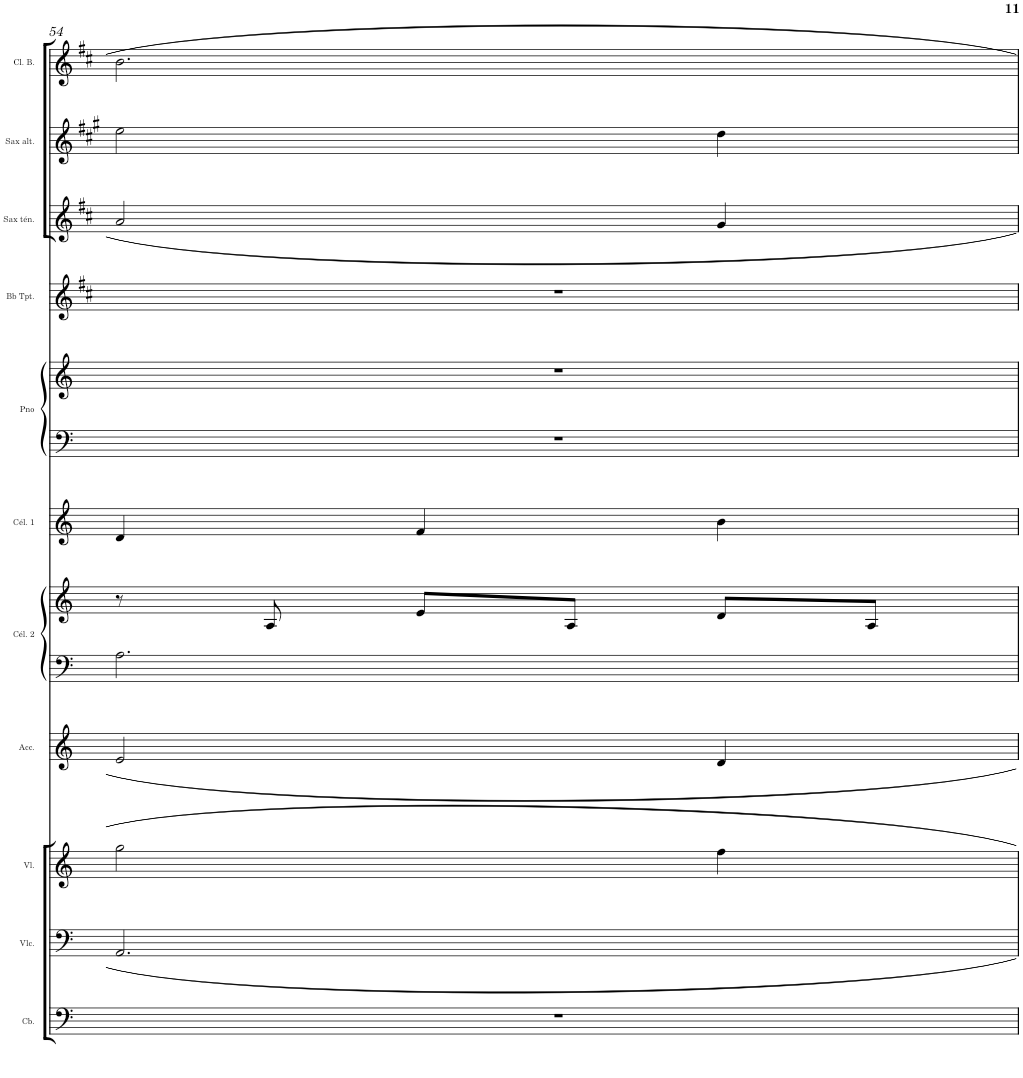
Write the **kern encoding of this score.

**kern	**kern	**kern	**kern	**kern	**kern	**kern	**kern	**kern	**kern	**kern	**kern	**kern
*part11	*part10	*part9	*part8	*part7	*part7	*part6	*part5	*part5	*part4	*part3	*part2	*part1
*staff13	*staff12	*staff11	*staff10	*staff9	*staff8	*staff7	*staff6	*staff5	*staff4	*staff3	*staff2	*staff1
*I"Contrebasse	*I"Violoncelle	*I"Violon	*I"Accordéon	*I"Célesta 2	*	*I"Célesta 1	*I"Piano	*	*I"Trumpet in Bb	*I"Saxo Ténor	*I"Saxo Alto	*I"Clarinette Basse en Sib
*I'Cb.	*I'Vlc.	*I'Vl.	*I'Acc.	*I'Cél. 2	*	*I'Cél. 1	*I'Pno	*	*	*I'Sax tén.	*I'Sax alt.	*I'Cl. B.
!!LO:PB:g=z
*clefF4	*clefF4	*clefG2	*clefG2	*clefF4	*clefG2	*clefG2	*clefF4	*clefG2	*clefG2	*clefG2	*clefG2	*clefG2
*Trd7c12	*	*	*	*Trd-7c-12	*Trd-7c-12	*Trd-7c-12	*	*	*Trd1c2	*Trd8c14	*Trd5c9	*Trd8c14
*k[]	*k[]	*k[]	*k[]	*k[]	*k[]	*k[]	*k[]	*k[]	*k[f#c#]	*k[f#c#]	*k[f#c#g#]	*k[f#c#]
*	*	*	*	*	*	*	*	*	*b:	*b:	*f#:	*b:
*M3/4	*M3/4	*M3/4	*M3/4	*M3/4	*M3/4	*M3/4	*M3/4	*M3/4	*M3/4	*M3/4	*M3/4	*M3/4
=54	=54	=54	=54	=54	=54	=54	=54	=54	=54	=54	=54	=54
2.r	2.AA/	2gg\	2e/	2.A\	8r	4d/	2.r	2.r	2.r	2a/	2ee\	2.b\
.	.	.	.	.	8A/	.	.	.	.	.	.	.
.	.	.	.	.	8e/L	4f/	.	.	.	.	.	.
.	.	.	.	.	8A/J	.	.	.	.	.	.	.
.	.	4ff\	4d/	.	8d/L	4b\	.	.	.	4g/	4dd\	.
.	.	.	.	.	8A/J	.	.	.	.	.	.	.
=	=	=	=	=	=	=	=	=	=	=	=	=
*-	*-	*-	*-	*-	*-	*-	*-	*-	*-	*-	*-	*-
